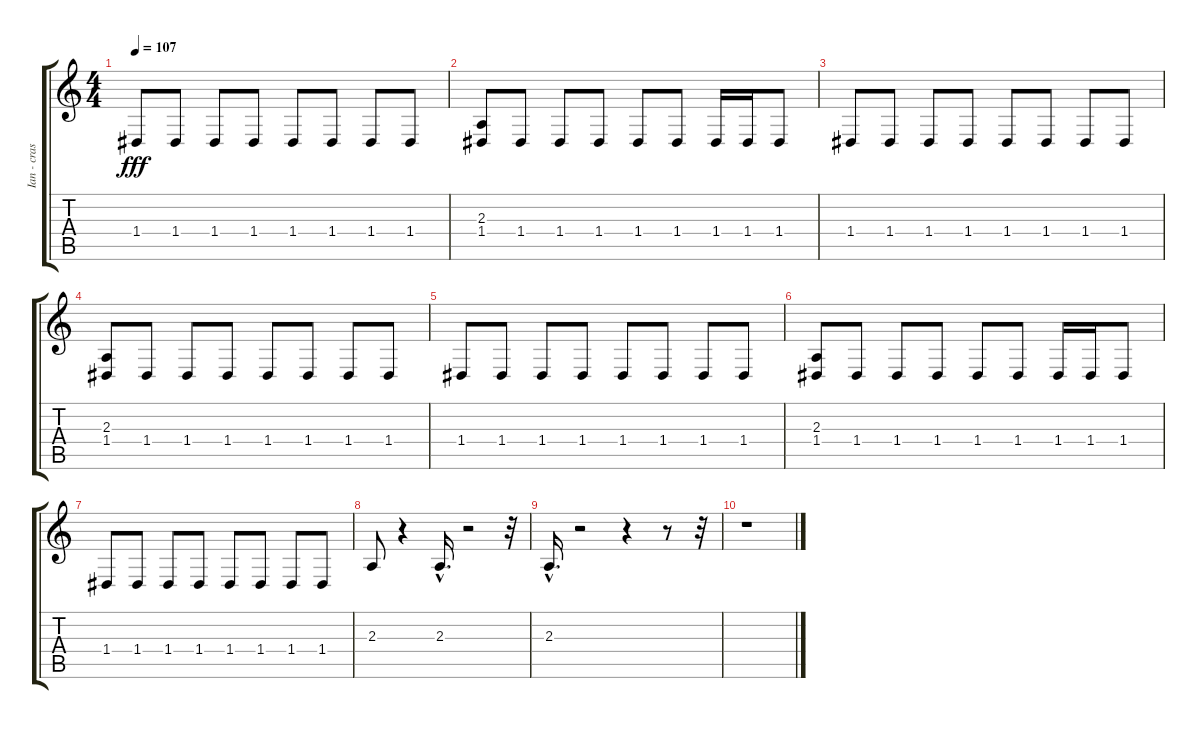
\track ("Ian - crash/ride cymbal" "Ian - cras") {instrument acousticgrandpiano}
\staff {score tabs}
\tuning (E4 B3 G3 D3 A2 E2) {hide}
\ts (4 4)
\tempo 107
\clef g2
\ks c
1.4.8{dy fff} 1.4.8 1.4.8 1.4.8 1.4.8 1.4.8 1.4.8 1.4.8 |
(2.3 1.4).8 1.4.8 1.4.8 1.4.8 1.4.8 1.4.8 1.4.16 1.4.16 1.4.8 |
1.4.8 1.4.8 1.4.8 1.4.8 1.4.8 1.4.8 1.4.8 1.4.8 |
(2.3 1.4).8 1.4.8 1.4.8 1.4.8 1.4.8 1.4.8 1.4.8 1.4.8 |
1.4.8 1.4.8 1.4.8 1.4.8 1.4.8 1.4.8 1.4.8 1.4.8 |
(2.3 1.4).8 1.4.8 1.4.8 1.4.8 1.4.8 1.4.8 1.4.16 1.4.16 1.4.8 |
1.4.8 1.4.8 1.4.8 1.4.8 1.4.8 1.4.8 1.4.8 1.4.8 |
2.3.8 r.4 2.3{hac}.16{d} r.2 r.32 |
2.3{hac}.16{d} r.2 r.4 r.8 r.32 |
r.1
